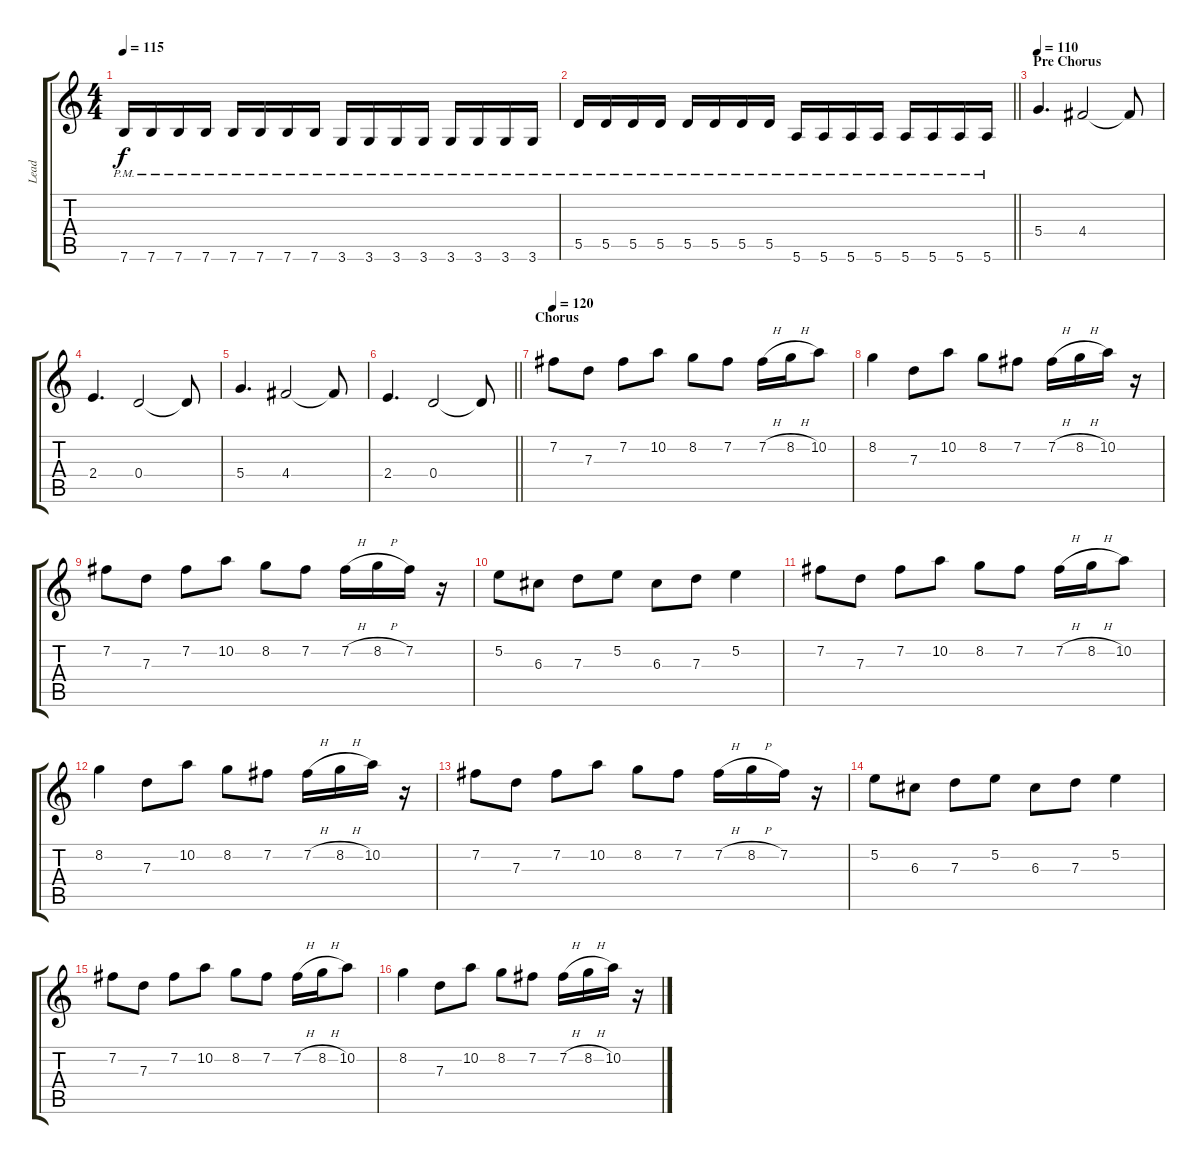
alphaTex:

\track ("Lead" "Lead") {instrument distortionguitar}
\staff {score tabs}
\tuning (E4 B3 G3 D3 A2 E2) {hide}
\ts (4 4)
\tempo 115
\clef g2
\ks c
7.6{pm}.16{dy f} 7.6{pm}.16 7.6{pm}.16 7.6{pm}.16 7.6{pm}.16 7.6{pm}.16 7.6{pm}.16 7.6{pm}.16 3.6{pm}.16 3.6{pm}.16 3.6{pm}.16 3.6{pm}.16 3.6{pm}.16 3.6{pm}.16 3.6{pm}.16 3.6{pm}.16 |
\barLineRight lightlight
5.5{pm}.16 5.5{pm}.16 5.5{pm}.16 5.5{pm}.16 5.5{pm}.16 5.5{pm}.16 5.5{pm}.16 5.5{pm}.16 5.6{pm}.16 5.6{pm}.16 5.6{pm}.16 5.6{pm}.16 5.6{pm}.16 5.6{pm}.16 5.6{pm}.16 5.6{pm}.16 |
\section ("" "Pre Chorus")
\tempo 110
5.4.4{d} 4.4.2 4.4{t}.8 |
2.4.4{d} 0.4.2 0.4{t}.8 |
5.4.4{d} 4.4.2 4.4{t}.8 |
\barLineRight lightlight
2.4.4{d} 0.4.2 0.4{t}.8 |
\section ("" "Chorus")
\tempo 120
7.2.8{volume 16} 7.3.8 7.2.8 10.2.8 8.2.8 7.2.8 7.2{h}.16 8.2{h}.16 10.2.8 |
8.2.4 7.3.8 10.2.8 8.2.8 7.2.8 7.2{h}.16 8.2{h}.16 10.2.16 r.16 |
7.2.8 7.3.8 7.2.8 10.2.8 8.2.8 7.2.8 7.2{h}.16 8.2{h}.16 7.2.16 r.16 |
5.2.8 6.3.8 7.3.8 5.2.8 6.3.8 7.3.8 5.2.4 |
7.2.8 7.3.8 7.2.8 10.2.8 8.2.8 7.2.8 7.2{h}.16 8.2{h}.16 10.2.8 |
8.2.4 7.3.8 10.2.8 8.2.8 7.2.8 7.2{h}.16 8.2{h}.16 10.2.16 r.16 |
7.2.8 7.3.8 7.2.8 10.2.8 8.2.8 7.2.8 7.2{h}.16 8.2{h}.16 7.2.16 r.16 |
5.2.8 6.3.8 7.3.8 5.2.8 6.3.8 7.3.8 5.2.4 |
7.2.8 7.3.8 7.2.8 10.2.8 8.2.8 7.2.8 7.2{h}.16 8.2{h}.16 10.2.8 |
8.2.4 7.3.8 10.2.8 8.2.8 7.2.8 7.2{h}.16 8.2{h}.16 10.2.16 r.16
